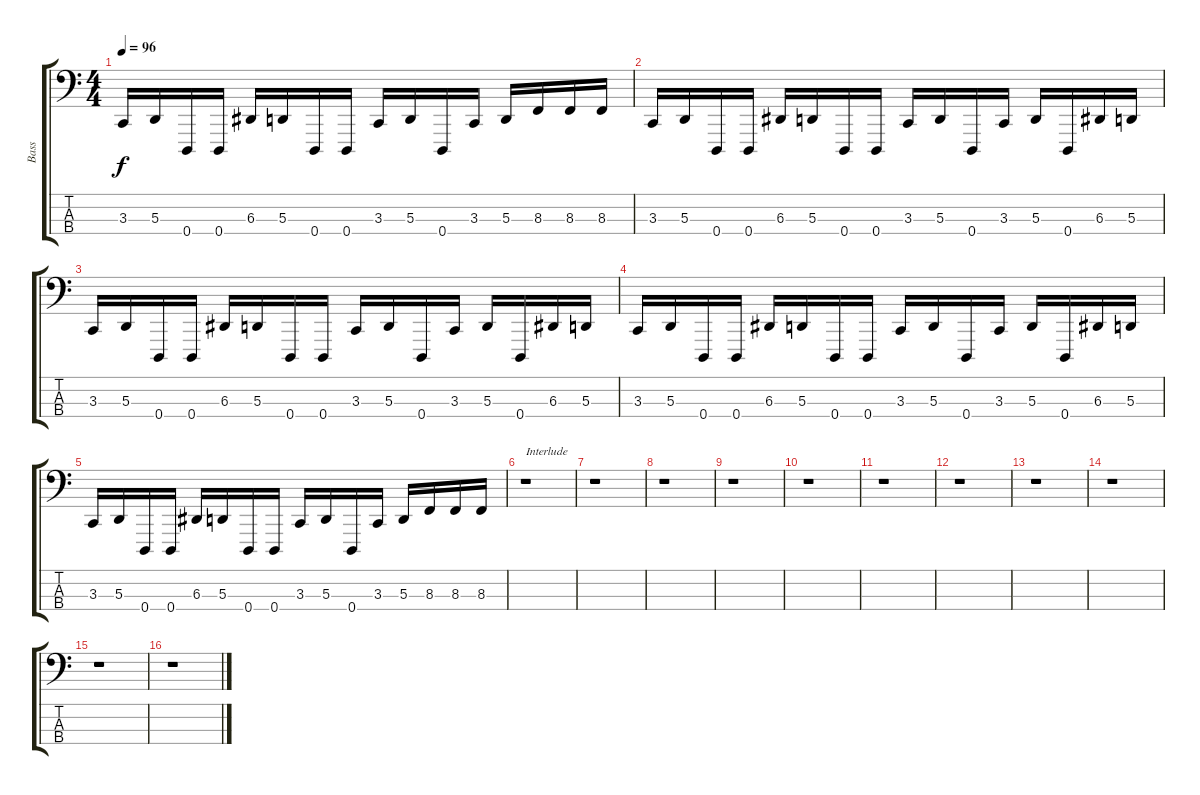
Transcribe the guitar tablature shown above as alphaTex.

\track ("Bass" "Bass") {instrument lead8bassandlead}
\staff {score tabs}
\tuning (G2 D2 A1 D1) {hide}
\ts (4 4)
\tempo 96
\clef f4
\ks c
3.3.16{dy f} 5.3.16 0.4.16 0.4.16 6.3.16 5.3.16 0.4.16 0.4.16 3.3.16 5.3.16 0.4.16 3.3.16 5.3.16 8.3.16 8.3.16 8.3.16 |
3.3.16 5.3.16 0.4.16 0.4.16 6.3.16 5.3.16 0.4.16 0.4.16 3.3.16 5.3.16 0.4.16 3.3.16 5.3.16 0.4.16 6.3.16 5.3.16 |
3.3.16 5.3.16 0.4.16 0.4.16 6.3.16 5.3.16 0.4.16 0.4.16 3.3.16 5.3.16 0.4.16 3.3.16 5.3.16 0.4.16 6.3.16 5.3.16 |
3.3.16 5.3.16 0.4.16 0.4.16 6.3.16 5.3.16 0.4.16 0.4.16 3.3.16 5.3.16 0.4.16 3.3.16 5.3.16 0.4.16 6.3.16 5.3.16 |
3.3.16 5.3.16 0.4.16 0.4.16 6.3.16 5.3.16 0.4.16 0.4.16 3.3.16 5.3.16 0.4.16 3.3.16 5.3.16 8.3.16 8.3.16 8.3.16 |
r.1{txt "Interlude"} |
r.1 |
r.1 |
r.1 |
r.1 |
r.1 |
r.1 |
r.1 |
r.1 |
r.1 |
r.1
